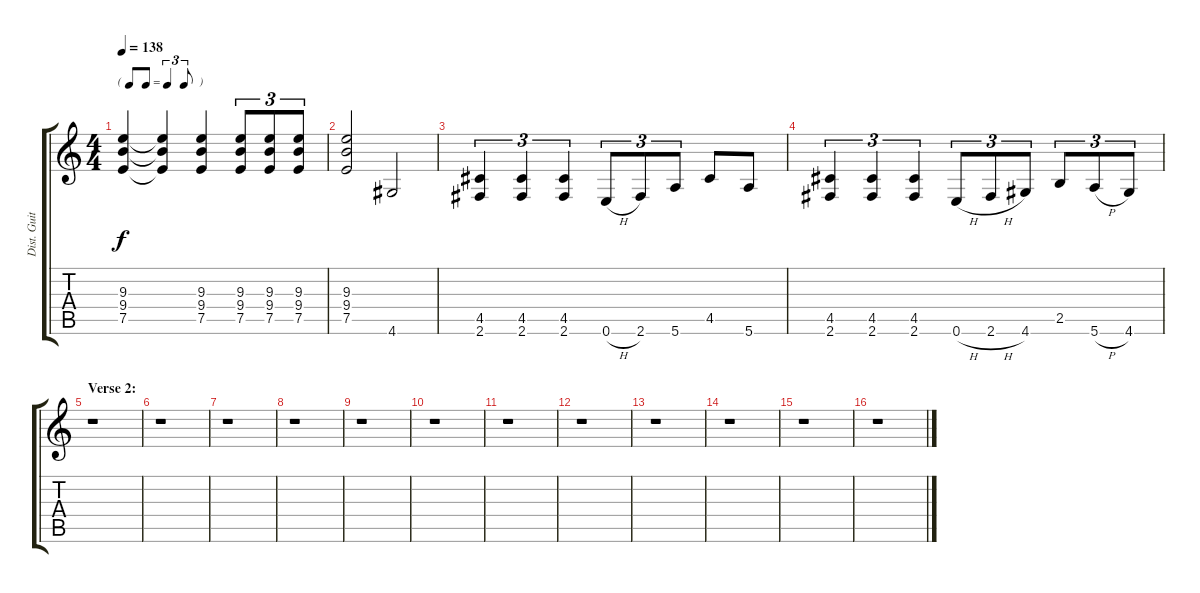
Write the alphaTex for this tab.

\track ("Dist. Guitar 2" "Dist. Guit") {instrument overdrivenguitar}
\staff {score tabs}
\tuning (E4 B3 G3 D3 A2 E2) {hide}
\ts (4 4)
\tf triplet8th
\tempo 138
\clef g2
\ks c
(9.3 9.4 7.5).4{dy f} (9.3{t} 9.4{t} 7.5{t}).4 (9.3 9.4 7.5).4 (9.3 9.4 7.5).8{tu (3 2)} (9.3 9.4 7.5).8{tu (3 2)} (9.3 9.4 7.5).8{tu (3 2)} |
(9.3 9.4 7.5).2 4.6.2 |
(4.5 2.6).4{tu (3 2)} (4.5 2.6).4{tu (3 2)} (4.5 2.6).4{tu (3 2)} 0.6{h}.8{tu (3 2)} 2.6.8{tu (3 2)} 5.6.8{tu (3 2)} 4.5.8 5.6.8 |
(4.5 2.6).4{tu (3 2)} (4.5 2.6).4{tu (3 2)} (4.5 2.6).4{tu (3 2)} 0.6{h}.8{tu (3 2)} 2.6{h}.8{tu (3 2)} 4.6.8{tu (3 2)} 2.5.8{tu (3 2)} 5.6{h}.8{tu (3 2)} 4.6.8{tu (3 2)} |
\section ("" "Verse 2:")
r.1 |
r.1 |
r.1 |
r.1 |
r.1 |
r.1 |
r.1 |
r.1 |
r.1 |
r.1 |
r.1 |
r.1
